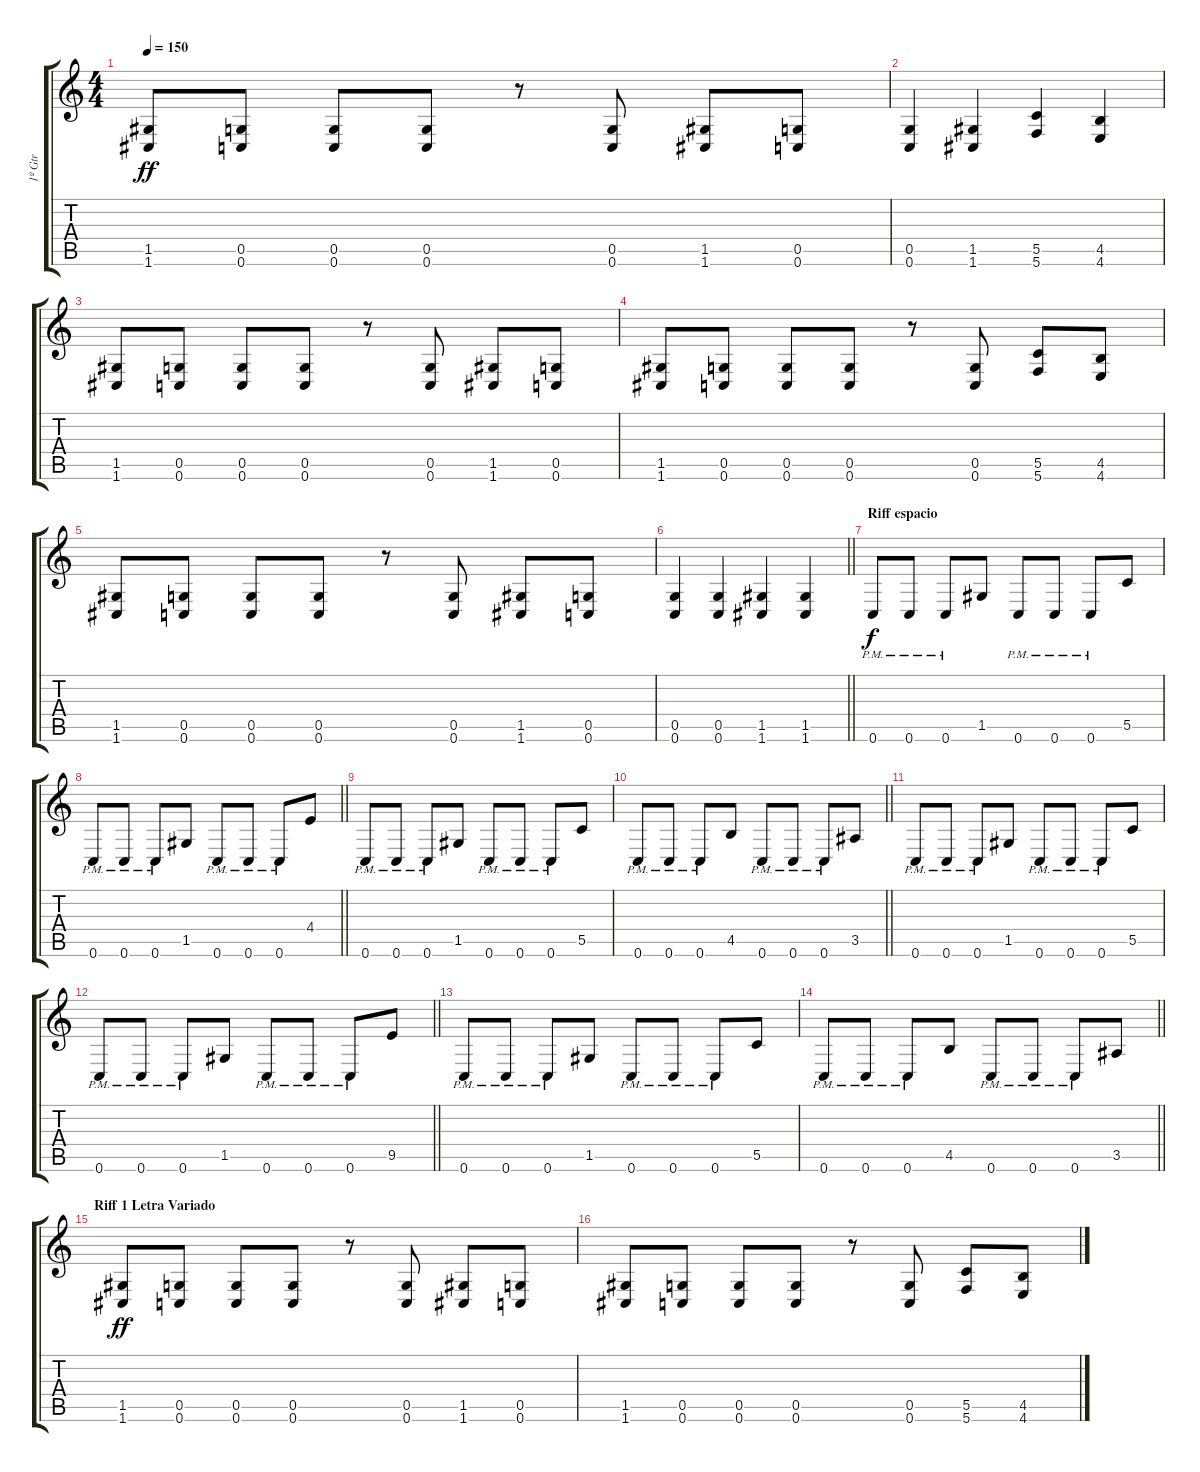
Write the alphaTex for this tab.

\track ("1º Gtr" "1º Gtr") {instrument distortionguitar}
\staff {score tabs}
\tuning (D4 A3 F3 C3 G2 C2) {hide}
\ts (4 4)
\tempo 150
\clef g2
\ks c
(1.5 1.6).8{dy ff} (0.5 0.6).8 (0.5 0.6).8 (0.5 0.6).8 r.8 (0.5 0.6).8 (1.5 1.6).8 (0.5 0.6).8 |
(0.5 0.6).4 (1.5 1.6).4 (5.5 5.6).4 (4.5 4.6).4 |
(1.5 1.6).8 (0.5 0.6).8 (0.5 0.6).8 (0.5 0.6).8 r.8 (0.5 0.6).8 (1.5 1.6).8 (0.5 0.6).8 |
(1.5 1.6).8 (0.5 0.6).8 (0.5 0.6).8 (0.5 0.6).8 r.8 (0.5 0.6).8 (5.5 5.6).8 (4.5 4.6).8 |
(1.5 1.6).8 (0.5 0.6).8 (0.5 0.6).8 (0.5 0.6).8 r.8 (0.5 0.6).8 (1.5 1.6).8 (0.5 0.6).8 |
\barLineRight lightlight
(0.5 0.6).4 (0.5 0.6).4 (1.5 1.6).4 (1.5 1.6).4 |
\section ("" "Riff espacio")
0.6{pm}.8{dy f} 0.6{pm}.8 0.6{pm}.8 1.5.8 0.6{pm}.8 0.6{pm}.8 0.6{pm}.8 5.5.8 |
\barLineRight lightlight
0.6{pm}.8 0.6{pm}.8 0.6{pm}.8 1.5.8 0.6{pm}.8 0.6{pm}.8 0.6{pm}.8 4.4.8 |
0.6{pm}.8 0.6{pm}.8 0.6{pm}.8 1.5.8 0.6{pm}.8 0.6{pm}.8 0.6{pm}.8 5.5.8 |
\barLineRight lightlight
0.6{pm}.8 0.6{pm}.8 0.6{pm}.8 4.5.8 0.6{pm}.8 0.6{pm}.8 0.6{pm}.8 3.5.8 |
0.6{pm}.8 0.6{pm}.8 0.6{pm}.8 1.5.8 0.6{pm}.8 0.6{pm}.8 0.6{pm}.8 5.5.8 |
\barLineRight lightlight
0.6{pm}.8 0.6{pm}.8 0.6{pm}.8 1.5.8 0.6{pm}.8 0.6{pm}.8 0.6{pm}.8 9.5.8 |
0.6{pm}.8 0.6{pm}.8 0.6{pm}.8 1.5.8 0.6{pm}.8 0.6{pm}.8 0.6{pm}.8 5.5.8 |
\barLineRight lightlight
0.6{pm}.8 0.6{pm}.8 0.6{pm}.8 4.5.8 0.6{pm}.8 0.6{pm}.8 0.6{pm}.8 3.5.8 |
\section ("" "Riff 1 Letra Variado")
(1.5 1.6).8{dy ff} (0.5 0.6).8 (0.5 0.6).8 (0.5 0.6).8 r.8 (0.5 0.6).8 (1.5 1.6).8 (0.5 0.6).8 |
(1.5 1.6).8 (0.5 0.6).8 (0.5 0.6).8 (0.5 0.6).8 r.8 (0.5 0.6).8 (5.5 5.6).8 (4.5 4.6).8
